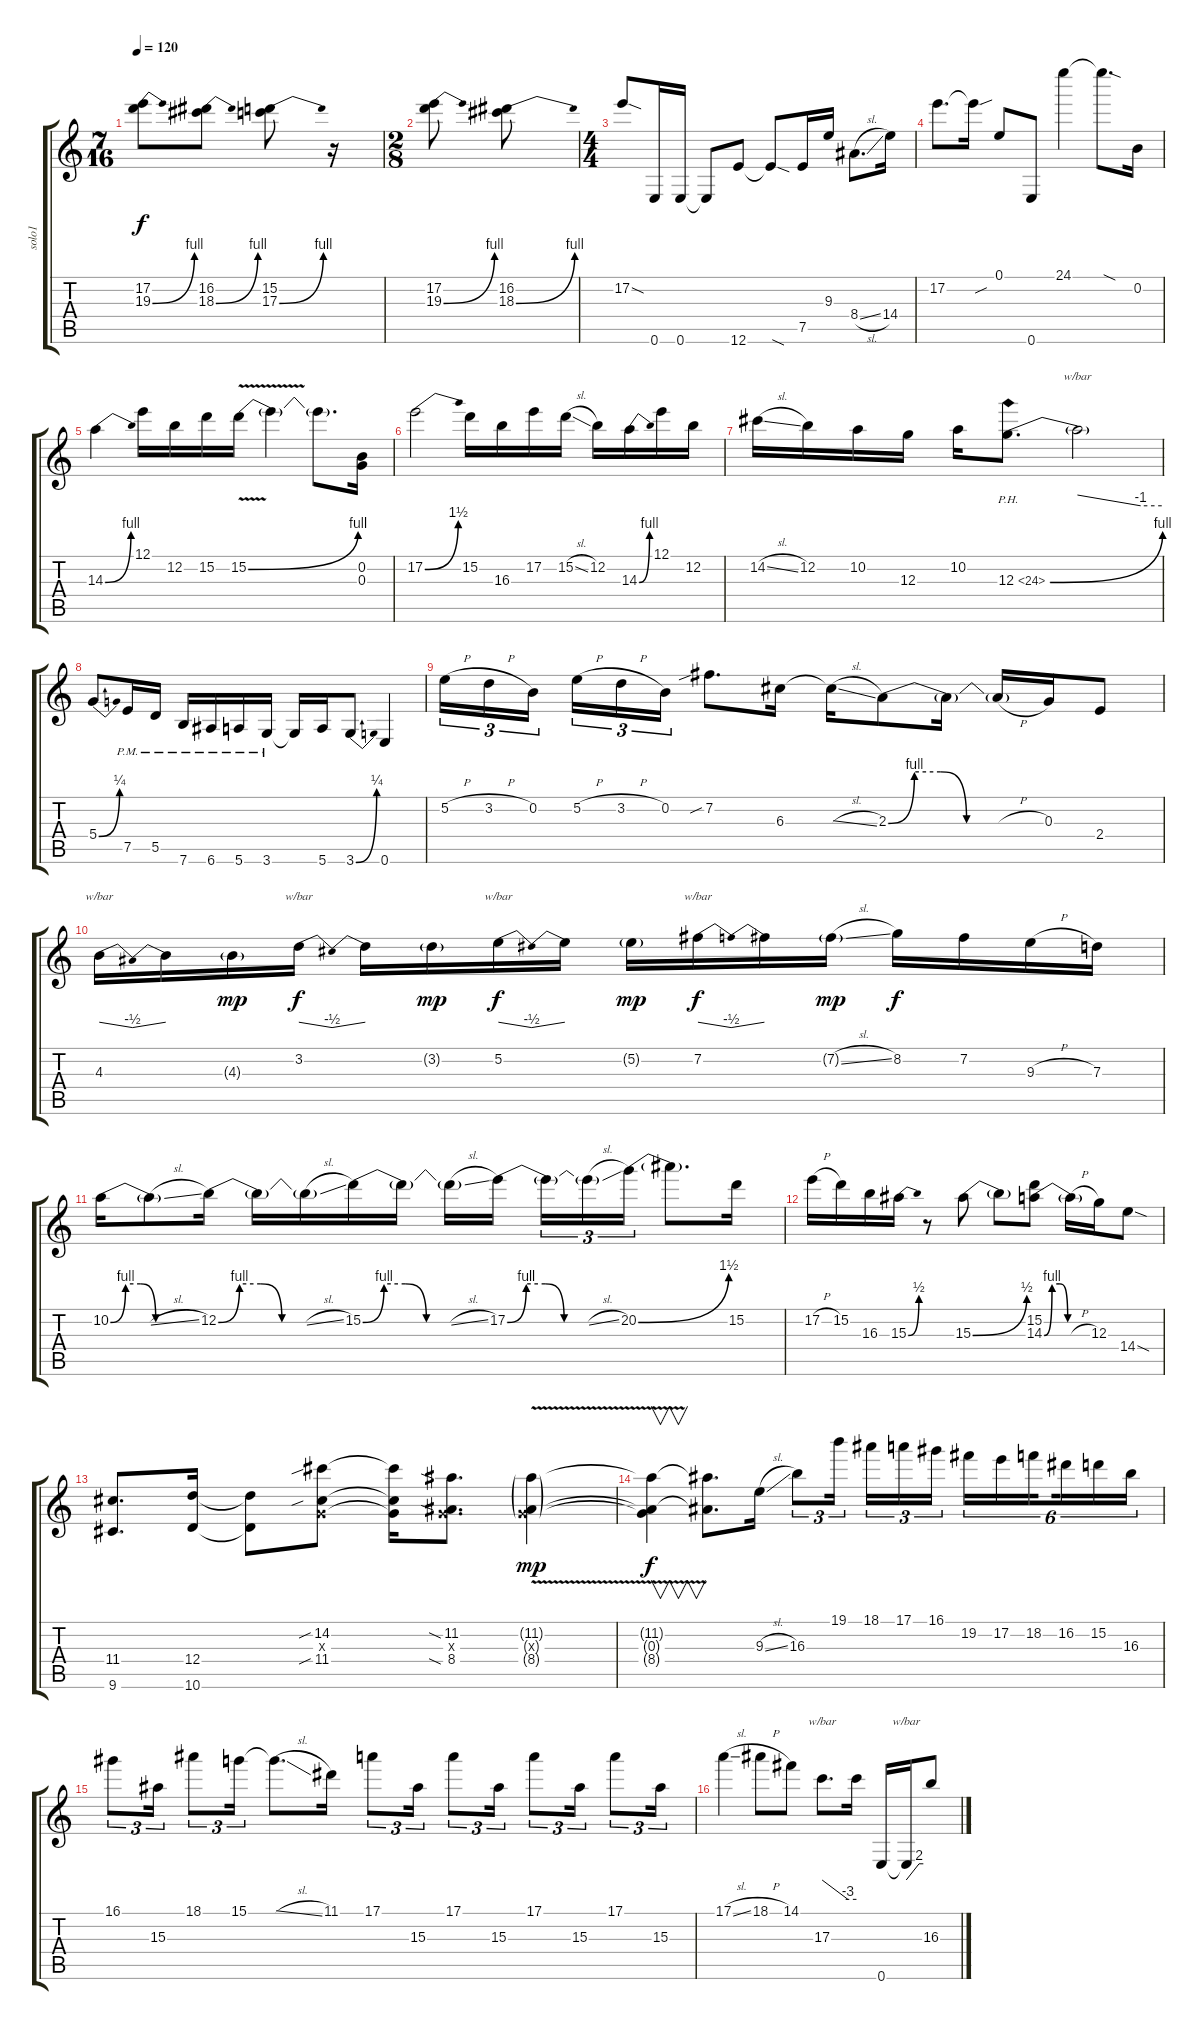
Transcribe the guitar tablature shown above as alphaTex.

\track ("solo1" "solo1") {instrument overdrivenguitar}
\staff {score tabs}
\tuning (E4 B3 G3 D3 A2 E2) {hide}
\ts (7 16)
\tempo 120
\clef g2
\ks c
(17.2 19.3{be (bend 0 0 60 4)}).8{dy f} (16.2 18.3{be (bend 0 0 60 4)}).8 (15.2 17.3{be (bend 0 0 60 4)}).8 r.16 |
\ts (2 8)
(17.2 19.3{be (bend 0 0 60 4)}).8 (16.2 18.3{be (bend 0 0 60 4)}).8 |
\ts (4 4)
17.2{sod}.8 0.6.16 0.6.16 0.6{t}.8 12.6.8 12.6{sod t}.8 7.5.16 9.3.16 8.4{sl}.8{d} 14.4.16 |
17.2.8{d} 17.2{sou t}.16 0.1.8 0.6.8 24.1.4{txt ""} 24.1{sod t}.8{d} 0.2.16 |
14.3{be (bend 0 0 60 4)}.4 12.1.16 12.2.16 15.2.16 15.2{be (bend 0 0 60 4) v}.16 15.2{t}.4 15.2{t}.8{d} (0.2 0.3).16 |
17.2{be (bend 0 0 60 6)}.2 15.2.16 16.3.16 17.2.16 15.2{sl}.16 12.2.16 14.3{be (bend 0 0 60 4)}.16 12.1.16 12.2.16 |
14.2{sl}.16 12.2.16 10.2.16 12.3.16 10.2.16 12.3{be (bend 0 0 60 4) ph 12}.8{d} 12.3{t}.2{tbe (custom default 0 0 45 -4 60 -4)} |
5.4{be (bend 0 0 60 1)}.8 7.5{pm}.16 5.5{pm}.16 7.6{pm}.16 6.6{pm}.16 5.6{pm}.16 3.6{pm}.16 3.6{t}.16 5.6.16 3.6{be (bend 0 0 60 1)}.8 0.6.4 |
5.2{h}.16{tu (3 2)} 3.2{h}.16{tu (3 2)} 0.2.16{tu (3 2) beam splitsecondary} 5.2{h}.16{tu (3 2)} 3.2{h}.16{tu (3 2)} 0.2.16{tu (3 2)} 7.2{sib}.8{d} 6.3.16 6.3{sl t}.16 2.3{be (custom 0 0 10 4 20 4 30 0 60 0)}.8 2.3{t}.16 2.3{h t}.16 0.3.16 2.4.8 |
4.3.16{tbe (dip default 0 0 30 -2 60 0)} 4.3{t}.16 4.3{g}.16{dy mp} 3.2.16{tbe (dip default 0 0 30 -2 60 0) dy f} 3.2{t}.16 3.2{g}.16{dy mp} 5.2.16{tbe (dip default 0 0 30 -2 60 0) dy f} 5.2{t}.16 5.2{g}.16{dy mp} 7.2.16{tbe (dip default 0 0 30 -2 60 0) dy f} 7.2{t}.16 7.2{sl g}.16{dy mp} 8.2.16{dy f} 7.2.16 9.3{h}.16 7.3.16 |
10.2{be (custom 0 0 10 4 20 4 30 0 60 0)}.16 10.2{sl t}.8 12.2{be (custom 0 0 10 4 20 4 30 0 60 0)}.16 12.2{t}.16 12.2{sl t}.16 15.2{be (custom 0 0 10 4 20 4 30 0 60 0)}.16 15.2{t}.16 15.2{sl t}.16 17.2{be (custom 0 0 10 4 20 4 30 0 60 0)}.16{beam splitsecondary} 17.2{t}.16{tu (3 2)} 17.2{sl t}.16{tu (3 2)} 20.2{be (bend 0 0 60 6)}.16{tu (3 2)} 20.2{t}.8{d} 15.2.16 |
17.2{h}.16 15.2.16 16.3.16 15.3{be (bend 0 0 60 2)}.16 r.8 15.3{be (bend 0 0 60 2)}.8 15.3{t}.8 (15.2 14.3{be (custom 0 0 10 4 20 4 30 0 60 0)}).8 14.3{h t}.16 12.3.16 14.4{sod}.8 |
(11.4 9.6).8{d} (12.4 10.6).16 (12.4{t} 10.6{t}).8 (14.2{sib} 0.3{x} 11.4{sib}).8 (14.2{t} 0.3{t} 11.4{t}).16 (11.2{sia} 0.3{x} 8.4{sia}).8{d} (11.2{v g} 0.3{g x} 8.4{v g}).4{dy mp} |
(11.2{t} 0.3{t} 8.4{t}).4{v dy f} (11.2{t} 8.4{t}).8{d} 9.3{sl}.16 16.3.8{tu (3 2)} 19.1.16{tu (3 2) beam splitsecondary} 18.1.16{tu (3 2)} 17.1.16{tu (3 2)} 16.1.16{tu (3 2)} 19.2.16{tu (6 4)} 17.2.16{tu (6 4)} 18.2.16{tu (6 4) beam splitsecondary} 16.2.16{tu (6 4)} 15.2.16{tu (6 4)} 16.3.16{tu (6 4)} |
16.1.8{tu (3 2)} 15.3.16{tu (3 2)} 18.1.8{tu (3 2)} 15.1.16{tu (3 2)} 15.1{sl t}.8{d} 11.1.16 17.1.8{tu (3 2)} 15.3.16{tu (3 2)} 17.1.8{tu (3 2)} 15.3.16{tu (3 2)} 17.1.8{tu (3 2)} 15.3.16{tu (3 2)} 17.1.8{tu (3 2)} 15.3.16{tu (3 2)} |
17.1{sl}.4 18.1{h}.8 14.1.8 17.3.8{d tbe (custom default 0 0 45 -12 60 -12)} 17.3{t}.16 0.6.16 0.6{t}.16{tbe (custom default 0 0 45 8 60 8)} 16.3.8
